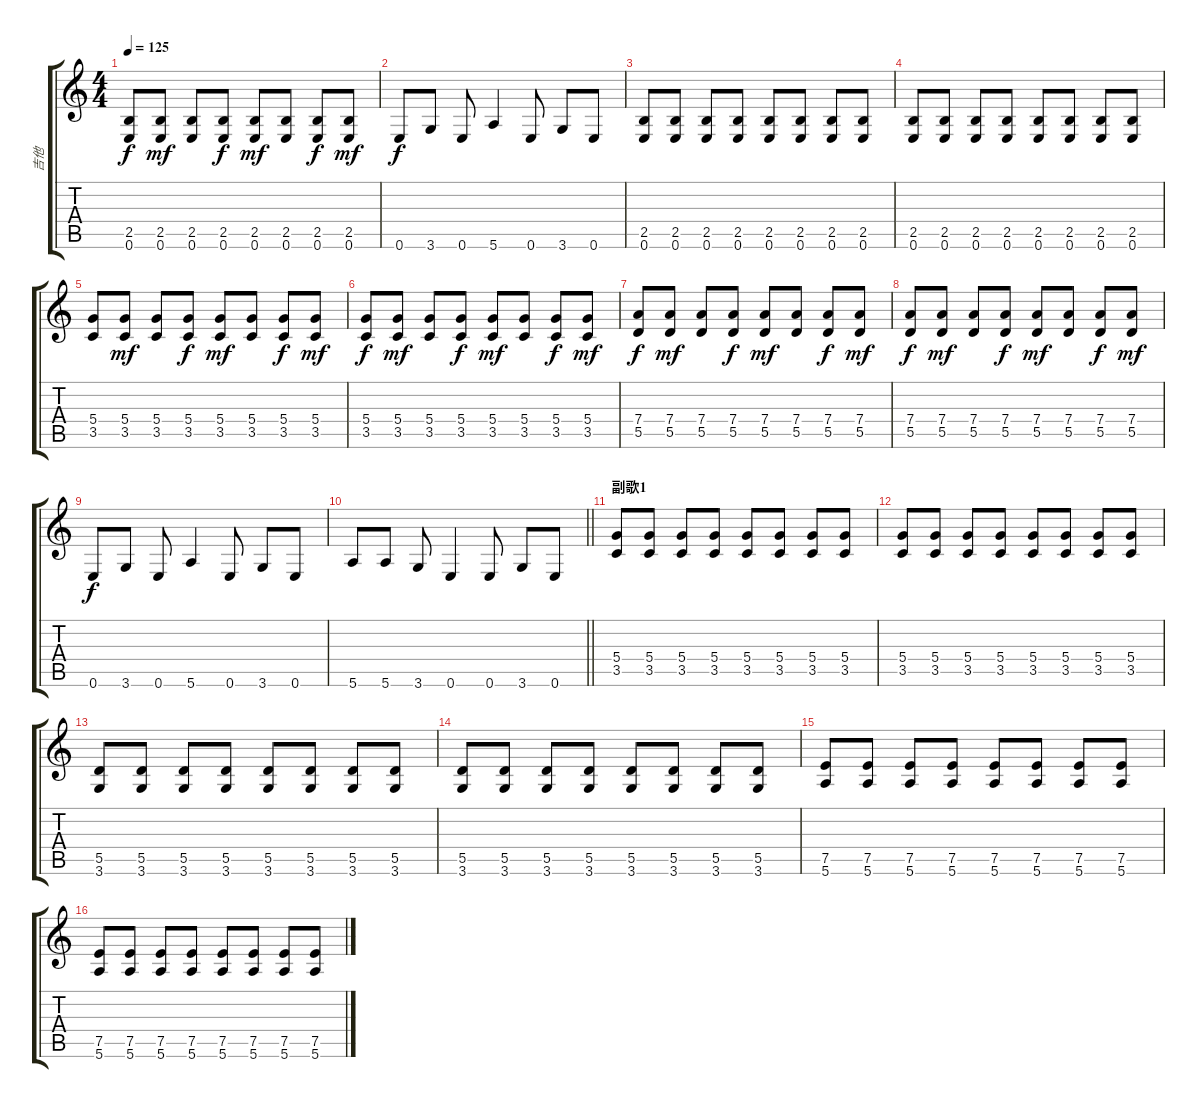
\track ("吉他" "吉他") {instrument distortionguitar}
\staff {score tabs}
\tuning (E4 B3 G3 D3 A2 E2) {hide}
\ts (4 4)
\tempo 125
\clef g2
\ks c
(2.5 0.6).8{dy f} (2.5 0.6).8{dy mf} (2.5 0.6).8 (2.5 0.6).8{dy f} (2.5 0.6).8{dy mf} (2.5 0.6).8 (2.5 0.6).8{dy f} (2.5 0.6).8{dy mf} |
0.6.8{dy f} 3.6.8 0.6.8 5.6.4 0.6.8 3.6.8 0.6.8 |
(2.5 0.6).8 (2.5 0.6).8 (2.5 0.6).8 (2.5 0.6).8 (2.5 0.6).8 (2.5 0.6).8 (2.5 0.6).8 (2.5 0.6).8 |
(2.5 0.6).8 (2.5 0.6).8 (2.5 0.6).8 (2.5 0.6).8 (2.5 0.6).8 (2.5 0.6).8 (2.5 0.6).8 (2.5 0.6).8 |
(5.4 3.5).8 (5.4 3.5).8{dy mf} (5.4 3.5).8 (5.4 3.5).8{dy f} (5.4 3.5).8{dy mf} (5.4 3.5).8 (5.4 3.5).8{dy f} (5.4 3.5).8{dy mf} |
(5.4 3.5).8{dy f} (5.4 3.5).8{dy mf} (5.4 3.5).8 (5.4 3.5).8{dy f} (5.4 3.5).8{dy mf} (5.4 3.5).8 (5.4 3.5).8{dy f} (5.4 3.5).8{dy mf} |
(7.4 5.5).8{dy f} (7.4 5.5).8{dy mf} (7.4 5.5).8 (7.4 5.5).8{dy f} (7.4 5.5).8{dy mf} (7.4 5.5).8 (7.4 5.5).8{dy f} (7.4 5.5).8{dy mf} |
(7.4 5.5).8{dy f} (7.4 5.5).8{dy mf} (7.4 5.5).8 (7.4 5.5).8{dy f} (7.4 5.5).8{dy mf} (7.4 5.5).8 (7.4 5.5).8{dy f} (7.4 5.5).8{dy mf} |
0.6.8{dy f} 3.6.8 0.6.8 5.6.4 0.6.8 3.6.8 0.6.8 |
\barLineRight lightlight
5.6.8 5.6.8 3.6.8 0.6.4 0.6.8 3.6.8 0.6.8 |
\section ("" "副歌1")
(5.4 3.5).8 (5.4 3.5).8 (5.4 3.5).8 (5.4 3.5).8 (5.4 3.5).8 (5.4 3.5).8 (5.4 3.5).8 (5.4 3.5).8 |
(5.4 3.5).8 (5.4 3.5).8 (5.4 3.5).8 (5.4 3.5).8 (5.4 3.5).8 (5.4 3.5).8 (5.4 3.5).8 (5.4 3.5).8 |
(5.5 3.6).8 (5.5 3.6).8 (5.5 3.6).8 (5.5 3.6).8 (5.5 3.6).8 (5.5 3.6).8 (5.5 3.6).8 (5.5 3.6).8 |
(5.5 3.6).8 (5.5 3.6).8 (5.5 3.6).8 (5.5 3.6).8 (5.5 3.6).8 (5.5 3.6).8 (5.5 3.6).8 (5.5 3.6).8 |
(7.5 5.6).8 (7.5 5.6).8 (7.5 5.6).8 (7.5 5.6).8 (7.5 5.6).8 (7.5 5.6).8 (7.5 5.6).8 (7.5 5.6).8 |
(7.5 5.6).8 (7.5 5.6).8 (7.5 5.6).8 (7.5 5.6).8 (7.5 5.6).8 (7.5 5.6).8 (7.5 5.6).8 (7.5 5.6).8
